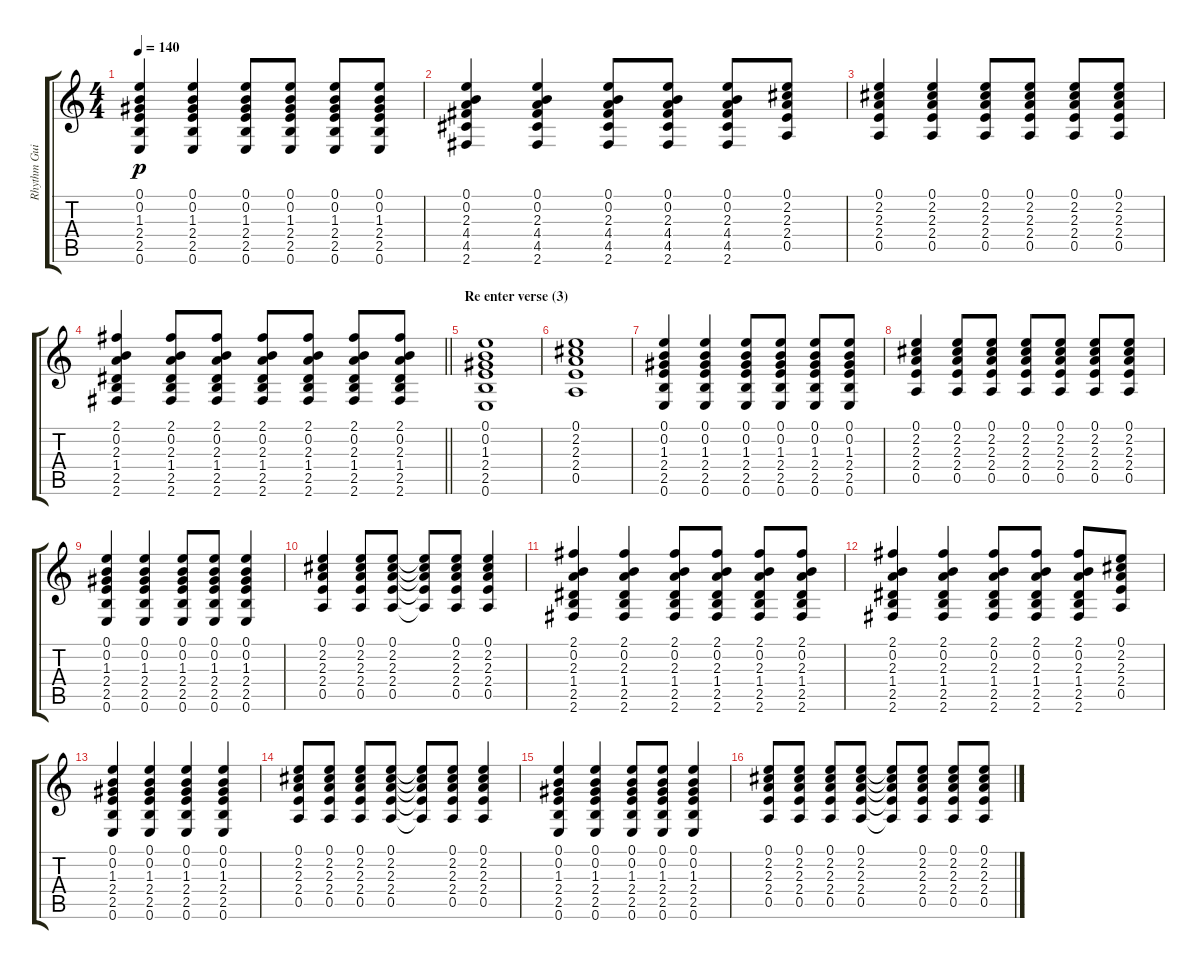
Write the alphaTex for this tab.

\track ("Rhythm Guitar" "Rhythm Gui") {instrument acousticguitarsteel}
\staff {score tabs}
\tuning (E4 B3 G3 D3 A2 E2) {hide}
\ts (4 4)
\tempo 140
\clef g2
\ks c
(0.1 0.2 1.3 2.4 2.5 0.6).4{dy p} (0.1 0.2 1.3 2.4 2.5 0.6).4 (0.1 0.2 1.3 2.4 2.5 0.6).8 (0.1 0.2 1.3 2.4 2.5 0.6).8 (0.1 0.2 1.3 2.4 2.5 0.6).8 (0.1 0.2 1.3 2.4 2.5 0.6).8 |
(0.1 0.2 2.3 4.4 4.5 2.6).4 (0.1 0.2 2.3 4.4 4.5 2.6).4 (0.1 0.2 2.3 4.4 4.5 2.6).8 (0.1 0.2 2.3 4.4 4.5 2.6).8 (0.1 0.2 2.3 4.4 4.5 2.6).8 (0.1 2.2 2.3 2.4 0.5).8 |
(0.1 2.2 2.3 2.4 0.5).4 (0.1 2.2 2.3 2.4 0.5).4 (0.1 2.2 2.3 2.4 0.5).8 (0.1 2.2 2.3 2.4 0.5).8 (0.1 2.2 2.3 2.4 0.5).8 (0.1 2.2 2.3 2.4 0.5).8 |
\barLineRight lightlight
(2.1 0.2 2.3 1.4 2.5 2.6).4 (2.1 0.2 2.3 1.4 2.5 2.6).8 (2.1 0.2 2.3 1.4 2.5 2.6).8 (2.1 0.2 2.3 1.4 2.5 2.6).8 (2.1 0.2 2.3 1.4 2.5 2.6).8 (2.1 0.2 2.3 1.4 2.5 2.6).8 (2.1 0.2 2.3 1.4 2.5 2.6).8 |
\section ("" "Re enter verse (3)")
(0.1 0.2 1.3 2.4 2.5 0.6).1 |
(0.1 2.2 2.3 2.4 0.5).1 |
(0.1 0.2 1.3 2.4 2.5 0.6).4 (0.1 0.2 1.3 2.4 2.5 0.6).4 (0.1 0.2 1.3 2.4 2.5 0.6).8 (0.1 0.2 1.3 2.4 2.5 0.6).8 (0.1 0.2 1.3 2.4 2.5 0.6).8 (0.1 0.2 1.3 2.4 2.5 0.6).8 |
(0.1 2.2 2.3 2.4 0.5).4 (0.1 2.2 2.3 2.4 0.5).8 (0.1 2.2 2.3 2.4 0.5).8 (0.1 2.2 2.3 2.4 0.5).8 (0.1 2.2 2.3 2.4 0.5).8 (0.1 2.2 2.3 2.4 0.5).8 (0.1 2.2 2.3 2.4 0.5).8 |
(0.1 0.2 1.3 2.4 2.5 0.6).4 (0.1 0.2 1.3 2.4 2.5 0.6).4 (0.1 0.2 1.3 2.4 2.5 0.6).8 (0.1 0.2 1.3 2.4 2.5 0.6).8 (0.1 0.2 1.3 2.4 2.5 0.6).4 |
(0.1 2.2 2.3 2.4 0.5).4 (0.1 2.2 2.3 2.4 0.5).8 (0.1 2.2 2.3 2.4 0.5).8 (0.1{t} 2.2{t} 2.3{t} 2.4{t} 0.5{t}).8 (0.1 2.2 2.3 2.4 0.5).8 (0.1 2.2 2.3 2.4 0.5).4 |
(2.1 0.2 2.3 1.4 2.5 2.6).4 (2.1 0.2 2.3 1.4 2.5 2.6).4 (2.1 0.2 2.3 1.4 2.5 2.6).8 (2.1 0.2 2.3 1.4 2.5 2.6).8 (2.1 0.2 2.3 1.4 2.5 2.6).8 (2.1 0.2 2.3 1.4 2.5 2.6).8 |
(2.1 0.2 2.3 1.4 2.5 2.6).4 (2.1 0.2 2.3 1.4 2.5 2.6).4 (2.1 0.2 2.3 1.4 2.5 2.6).8 (2.1 0.2 2.3 1.4 2.5 2.6).8 (2.1 0.2 2.3 1.4 2.5 2.6).8 (0.1 2.2 2.3 2.4 0.5).8 |
(0.1 0.2 1.3 2.4 2.5 0.6).4 (0.1 0.2 1.3 2.4 2.5 0.6).4 (0.1 0.2 1.3 2.4 2.5 0.6).4 (0.1 0.2 1.3 2.4 2.5 0.6).4 |
(0.1 2.2 2.3 2.4 0.5).8 (0.1 2.2 2.3 2.4 0.5).8 (0.1 2.2 2.3 2.4 0.5).8 (0.1 2.2 2.3 2.4 0.5).8 (0.1{t} 2.2{t} 2.3{t} 2.4{t} 0.5{t}).8 (0.1 2.2 2.3 2.4 0.5).8 (0.1 2.2 2.3 2.4 0.5).4 |
(0.1 0.2 1.3 2.4 2.5 0.6).4 (0.1 0.2 1.3 2.4 2.5 0.6).4 (0.1 0.2 1.3 2.4 2.5 0.6).8 (0.1 0.2 1.3 2.4 2.5 0.6).8 (0.1 0.2 1.3 2.4 2.5 0.6).4 |
(0.1 2.2 2.3 2.4 0.5).8 (0.1 2.2 2.3 2.4 0.5).8 (0.1 2.2 2.3 2.4 0.5).8 (0.1 2.2 2.3 2.4 0.5).8 (0.1{t} 2.2{t} 2.3{t} 2.4{t} 0.5{t}).8 (0.1 2.2 2.3 2.4 0.5).8 (0.1 2.2 2.3 2.4 0.5).8 (0.1 2.2 2.3 2.4 0.5).8
